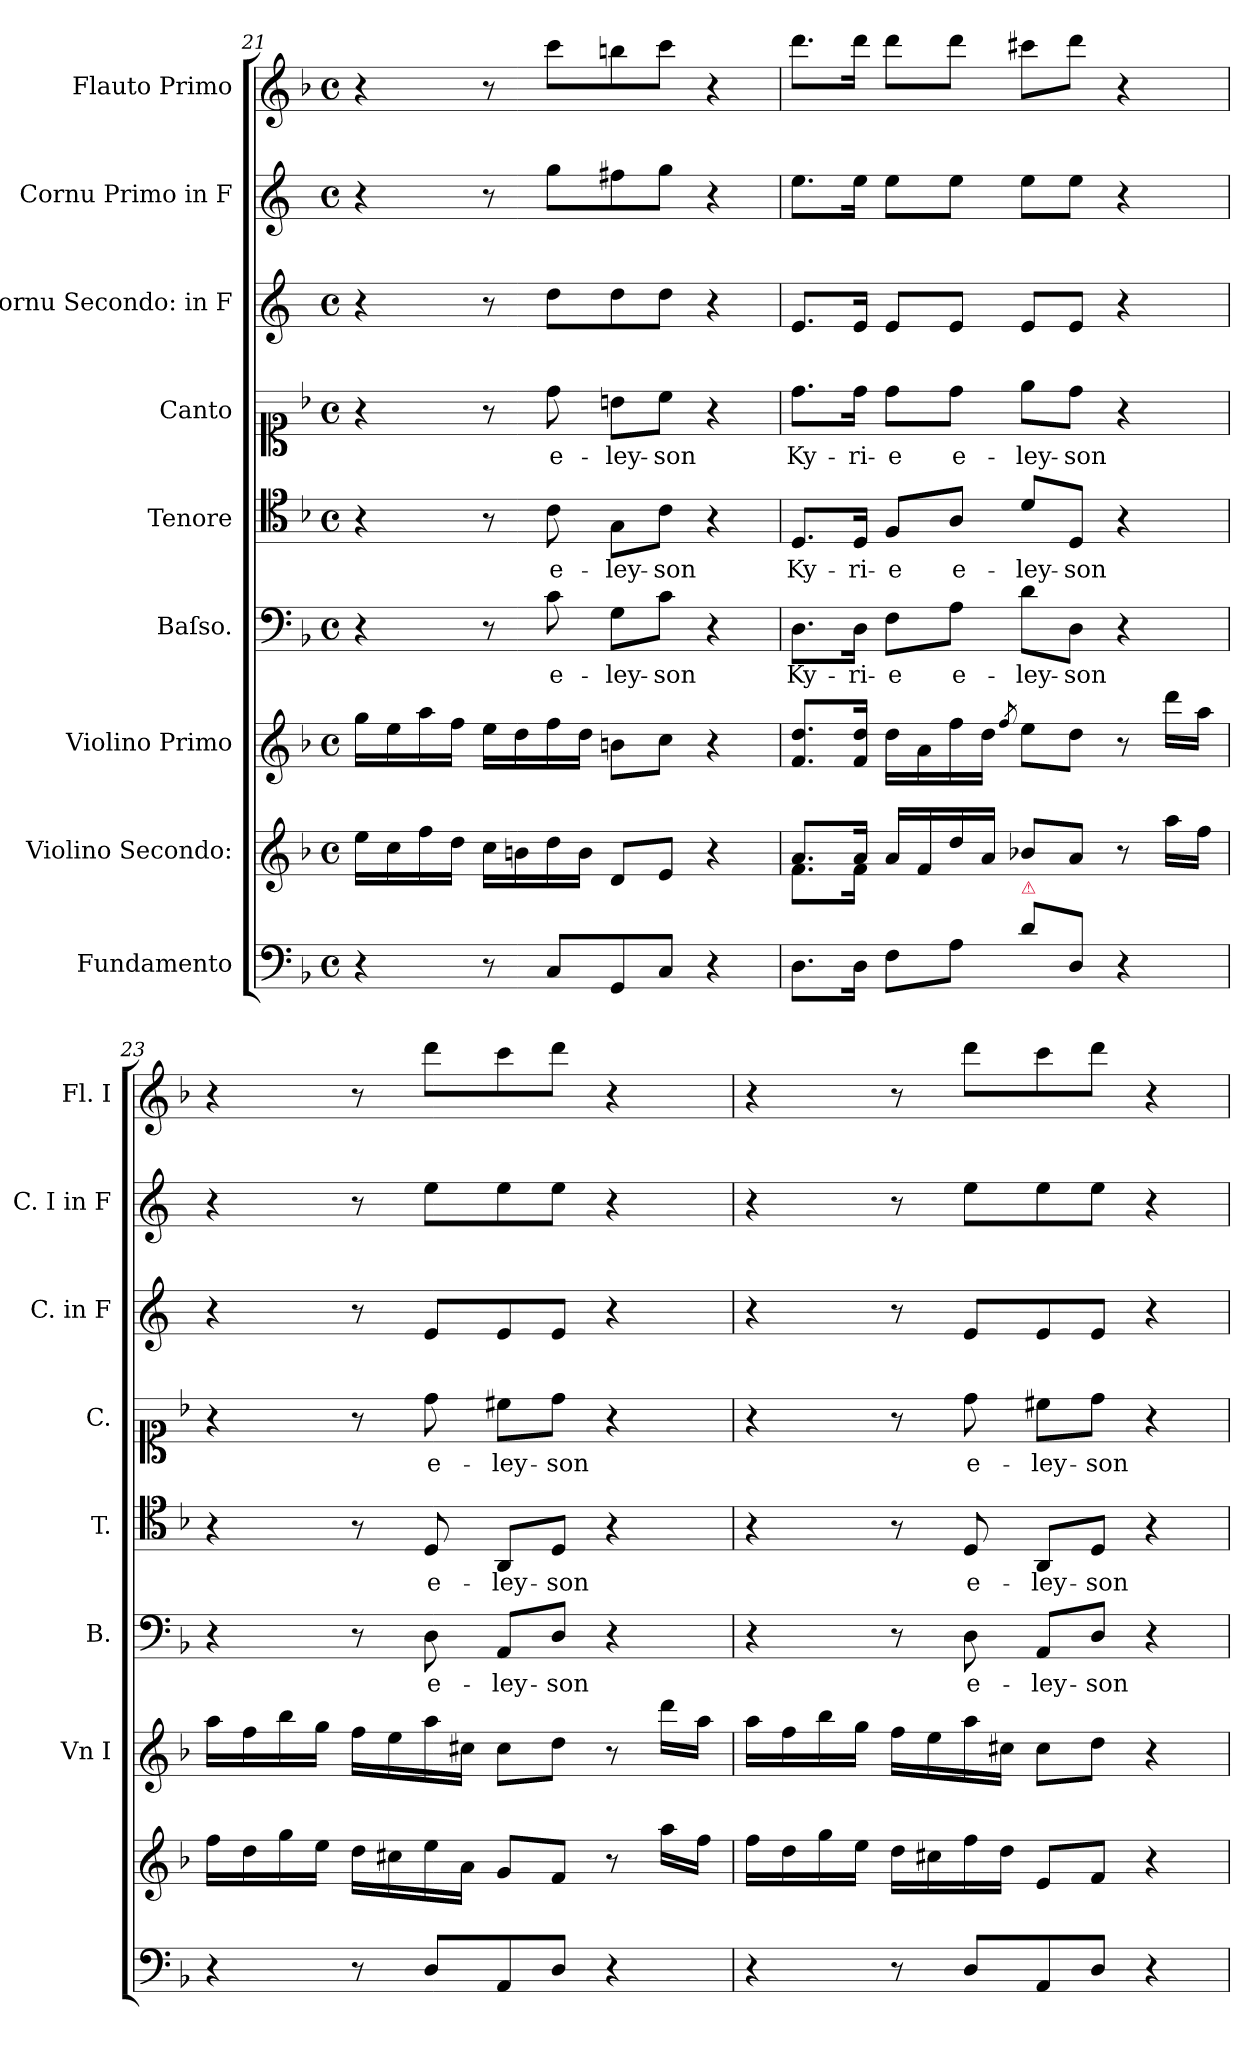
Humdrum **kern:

**kern	**kern	**kern	**kern	**text	**kern	**text	**kern	**text	**kern	**kern	**kern
*part9	*part8	*part7	*part6	*part6	*part5	*part5	*part4	*part4	*part3	*part2	*part1
*staff9	*staff8	*staff7	*staff6	*staff6	*staff5	*staff5	*staff4	*staff4	*staff3	*staff2	*staff1
*I"Fundamento	*I"Violino Secondo:	*I"Violino Primo	*I"Baſso.	*	*I"Tenore	*	*I"Canto	*	*I"Cornu Secondo: in F	*I"Cornu Primo in F	*I"Flauto Primo
*	*	*I'Vn I	*I'B.	*	*I'T.	*	*I'C.	*	*I'C. in F	*I'C. I in F	*I'Fl. I
*clefF4	*clefG2	*clefG2	*clefF4	*	*clefC4	*	*clefC1	*	*clefG2	*clefG2	*clefG2
*	*	*	*	*	*	*	*	*	*ITrd4c7	*ITrd4c7	*
*k[b-]	*k[b-]	*k[b-]	*k[b-]	*	*k[b-]	*	*k[b-]	*	*k[b-]	*k[b-]	*k[b-]
*F:	*F:	*F:	*F:	*	*F:	*	*F:	*	*F:	*F:	*F:
*M4/4	*M4/4	*M4/4	*M4/4	*	*M4/4	*	*M4/4	*	*M4/4	*M4/4	*M4/4
*met(c)	*met(c)	*met(c)	*met(c)	*	*met(c)	*	*met(c)	*	*met(c)	*met(c)	*met(c)
=21	=21	=21	=21	=21	=21	=21	=21	=21	=21	=21	=21
4r	16ee\LL	16gg\LL	4r	.	4r	.	4r	.	4r	4r	4r
.	16cc\	16ee\	.	.	.	.	.	.	.	.	.
.	16ff\	16aa\	.	.	.	.	.	.	.	.	.
.	16dd\JJ	16ff\JJ	.	.	.	.	.	.	.	.	.
8r	16cc\LL	16ee\LL	8r	.	8r	.	8r	.	8r	8r	8r
.	16bn\	16dd\	.	.	.	.	.	.	.	.	.
!	!	!	!	!LO:LY:i	!	!LO:LY:i	!	!	!	!	!
8C/L	16dd\	16ff\	8c\	e-	8c\	e-	8dd\	e-	8g\L	8cc\L	8ccc\L
.	16b\JJ	16dd\JJ	.	.	.	.	.	.	.	.	.
!	!	!	!	!LO:LY:i	!	!LO:LY:i	!	!	!	!	!
8GG/	8d/L	8bn\L	8G\L	-ley-	8G\L	-ley-	8bn\L	-ley-	8g\	8bn\	8bbn\
!	!	!	!	!LO:LY:i	!	!LO:LY:i	!	!	!	!	!
8C/J	8e/J	8cc\J	8c\J	-son	8c\J	-son	8cc\J	-son	8g\J	8cc\J	8ccc\J
4r	4r	4r	4r	.	4r	.	4r	.	4r	4r	4r
=22	=22	=22	=22	=22	=22	=22	=22	=22	=22	=22	=22
*	*^	*	*	*	*	*	*	*	*	*	*
8.D\L	8.a/L	8.f\L	8.f/ 8.dd/L	8.D\L	Ky-	8.D/L	Ky-	8.dd\L	Ky-	8.A/L	8.a\L	8.ddd\L
16D\Jk	16a/Jk	16f\Jk	16f/ 16dd/Jk	16D\Jk	-ri-	16D/Jk	-ri-	16dd\Jk	-ri-	16A/Jk	16a\Jk	16ddd\Jk
8F\L	16a/LL	4ryy	16dd\LL	8F\L	-e	8F/L	-e	8dd\L	-e	8A/L	8a\L	8ddd\L
.	16f/	.	16a\	.	.	.	.	.	.	.	.	.
8A\J	16dd/	.	16ff\	8A\J	e-	8A/J	e-	8dd\J	e-	8A/J	8a\J	8ddd\J
.	16a/JJ	.	16dd\JJ	.	.	.	.	.	.	.	.	.
.	.	.	8qff/	.	.	.	.	.	.	.	.	.
!LO:TX:a:color=crimson:t=⚠	!	!	!	!	!	!	!	!	!	!	!	!
8d\L	8b-X/L	2ryy	8ee\L	8d\L	-ley-	8d/L	-ley-	8ee\L	-ley-	8A/L	8a\L	8ccc#X\L
8D/J	8a/J	.	8dd\J	8D\J	-son	8D/J	-son	8dd\J	-son	8A/J	8a\J	8ddd\J
4r	8r	.	8r	4r	.	4r	.	4r	.	4r	4r	4r
.	16aa\LL	.	16ddd\LL	.	.	.	.	.	.	.	.	.
.	16ff\JJ	.	16aa\JJ	.	.	.	.	.	.	.	.	.
*	*v	*v	*	*	*	*	*	*	*	*	*	*
=23	=23	=23	=23	=23	=23	=23	=23	=23	=23	=23	=23
4r	16ff\LL	16aa\LL	4r	.	4r	.	4r	.	4r	4r	4r
.	16dd\	16ff\	.	.	.	.	.	.	.	.	.
.	16gg\	16bb-\	.	.	.	.	.	.	.	.	.
.	16ee\JJ	16gg\JJ	.	.	.	.	.	.	.	.	.
8r	16dd\LL	16ff\LL	8r	.	8r	.	8r	.	8r	8r	8r
.	16cc#X\	16ee\	.	.	.	.	.	.	.	.	.
8D/L	16ee\	16aa\	8D\	e-	8D/	e-	8dd\	e-	8A/L	8a\L	8ddd\L
.	16a\JJ	16cc#X\JJ	.	.	.	.	.	.	.	.	.
8AA/	8g/L	8cc#\L	8AA/L	-ley-	8AA/L	-ley-	8cc#X\L	-ley-	8A/	8a\	8ccc\
8D/J	8f/J	8dd\J	8D/J	-son	8D/J	-son	8dd\J	-son	8A/J	8a\J	8ddd\J
4r	8r	8r	4r	.	4r	.	4r	.	4r	4r	4r
.	16aa\LL	16ddd\LL	.	.	.	.	.	.	.	.	.
.	16ff\JJ	16aa\JJ	.	.	.	.	.	.	.	.	.
=24	=24	=24	=24	=24	=24	=24	=24	=24	=24	=24	=24
4r	16ff\LL	16aa\LL	4r	.	4r	.	4r	.	4r	4r	4r
.	16dd\	16ff\	.	.	.	.	.	.	.	.	.
.	16gg\	16bb-\	.	.	.	.	.	.	.	.	.
.	16ee\JJ	16gg\JJ	.	.	.	.	.	.	.	.	.
8r	16dd\LL	16ff\LL	8r	.	8r	.	8r	.	8r	8r	8r
.	16cc#X\	16ee\	.	.	.	.	.	.	.	.	.
!	!	!	!	!LO:LY:i	!	!LO:LY:i	!	!	!	!	!
8D/L	16ff\	16aa\	8D\	e-	8D/	e-	8dd\	e-	8A/L	8a\L	8ddd\L
.	16dd\JJ	16cc#X\JJ	.	.	.	.	.	.	.	.	.
!	!	!	!	!LO:LY:i	!	!LO:LY:i	!	!	!	!	!
8AA/	8e/L	8cc#\L	8AA/L	-ley-	8AA/L	-ley-	8cc#X\L	-ley-	8A/	8a\	8ccc\
!	!	!	!	!LO:LY:i	!	!LO:LY:i	!	!	!	!	!
8D/J	8f/J	8dd\J	8D/J	-son	8D/J	-son	8dd\J	-son	8A/J	8a\J	8ddd\J
4r	4r	4r	4r	.	4r	.	4r	.	4r	4r	4r
=	=	=	=	=	=	=	=	=	=	=	=
*-	*-	*-	*-	*-	*-	*-	*-	*-	*-	*-	*-
